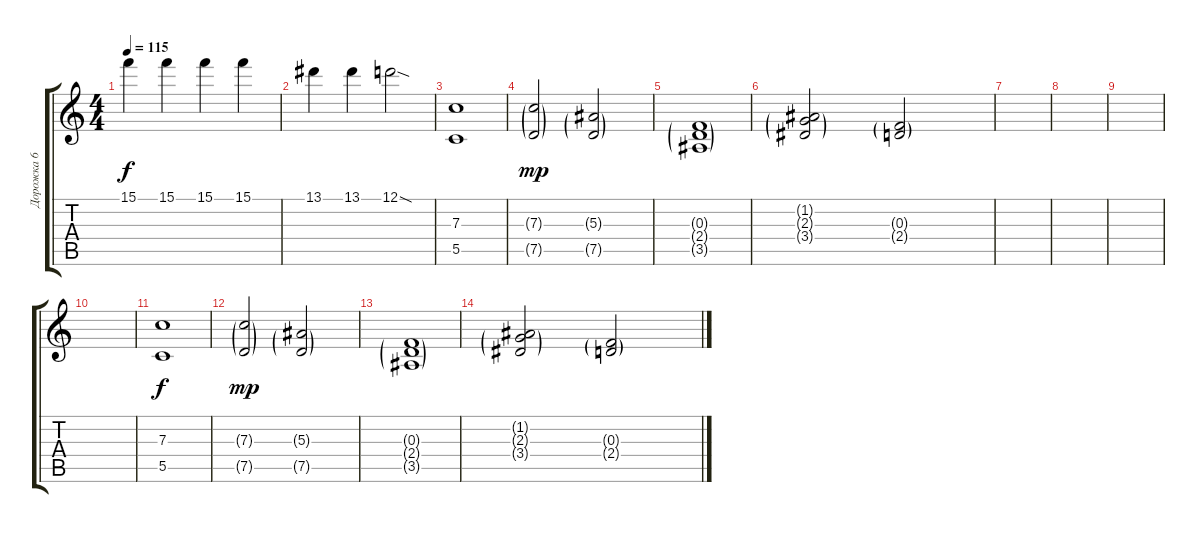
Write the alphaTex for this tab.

\track ("Дорожка 6" "Дорожка 6") {instrument overdrivenguitar}
\staff {score tabs}
\tuning (D4 A3 F3 C3 G2 D2) {hide}
\ts (4 4)
\tempo 115
\clef g2
\ks c
15.1.4{dy f} 15.1.4 15.1.4 15.1.4 |
13.1.4 13.1.4 12.1{sod}.2 |
(7.3 5.5).1 |
(7.3{g} 7.5{g}).2{dy mp} (5.3{g} 7.5{g}).2 |
(0.3{g} 2.4{g} 3.5{g}).1 |
(1.2{g} 2.3{g} 3.4{g}).2 (0.3{g} 2.4{g}).2 |
|
|
|
|
(7.3 5.5).1{dy f} |
(7.3{g} 7.5{g}).2{dy mp} (5.3{g} 7.5{g}).2 |
(0.3{g} 2.4{g} 3.5{g}).1 |
(1.2{g} 2.3{g} 3.4{g}).2 (0.3{g} 2.4{g}).2
